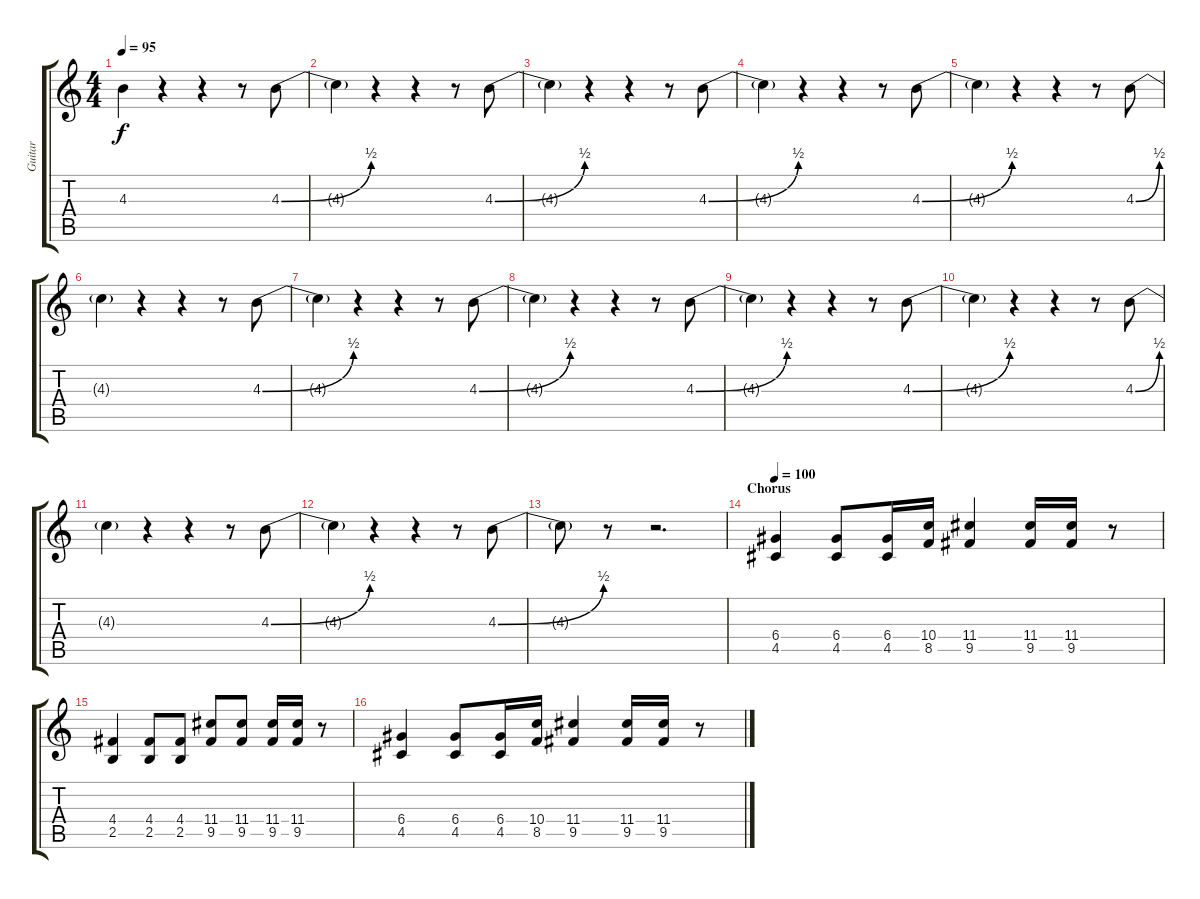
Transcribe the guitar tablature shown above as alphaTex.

\track ("Guitar" "Guitar") {instrument distortionguitar}
\staff {score tabs}
\tuning (E4 B3 G3 D3 A2 E2) {hide}
\ts (4 4)
\tempo 95
\clef g2
\ks c
4.3{t}.4{dy f} r.4 r.4 r.8 4.3{be (bend 0 0 60 2)}.8 |
4.3{t}.4 r.4 r.4 r.8 4.3{be (bend 0 0 60 2)}.8 |
4.3{t}.4 r.4 r.4 r.8 4.3{be (bend 0 0 60 2)}.8 |
4.3{t}.4 r.4 r.4 r.8 4.3{be (bend 0 0 60 2)}.8 |
4.3{t}.4 r.4 r.4 r.8 4.3{be (bend 0 0 60 2)}.8 |
4.3{t}.4 r.4 r.4 r.8 4.3{be (bend 0 0 60 2)}.8 |
4.3{t}.4 r.4 r.4 r.8 4.3{be (bend 0 0 60 2)}.8 |
4.3{t}.4 r.4 r.4 r.8 4.3{be (bend 0 0 60 2)}.8 |
4.3{t}.4 r.4 r.4 r.8 4.3{be (bend 0 0 60 2)}.8 |
4.3{t}.4 r.4 r.4 r.8 4.3{be (bend 0 0 60 2)}.8 |
4.3{t}.4 r.4 r.4 r.8 4.3{be (bend 0 0 60 2)}.8 |
4.3{t}.4 r.4 r.4 r.8 4.3{be (bend 0 0 60 2)}.8 |
4.3{t}.8 r.8 r.2{d} |
\section ("" "Chorus")
\tempo 100
(6.4 4.5).4{balance 8 instrument distortionguitar} (6.4 4.5).8 (6.4 4.5).16 (10.4 8.5).16 (11.4 9.5).4 (11.4 9.5).16 (11.4 9.5).16 r.8 |
(4.4 2.5).4 (4.4 2.5).8 (4.4 2.5).8 (11.4 9.5).8 (11.4 9.5).8 (11.4 9.5).16 (11.4 9.5).16 r.8 |
(6.4 4.5).4 (6.4 4.5).8 (6.4 4.5).16 (10.4 8.5).16 (11.4 9.5).4 (11.4 9.5).16 (11.4 9.5).16 r.8
